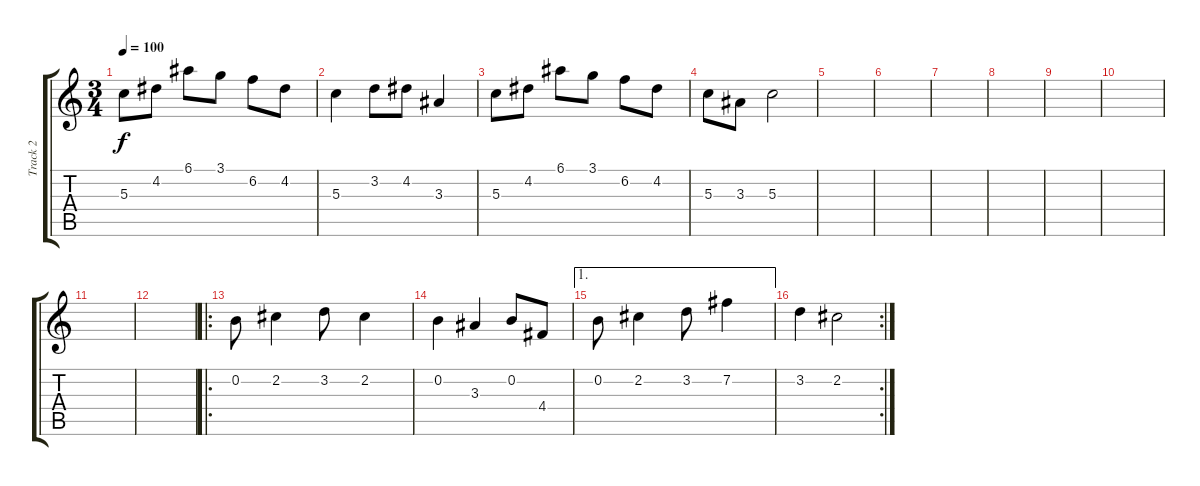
\track ("Track 2" "Track 2") {instrument harmonica}
\staff {score tabs}
\tuning (E5 B4 G4 D4 A3 E3) {hide}
\ts (3 4)
\tempo 100
\clef g2
\ks c
5.3.8{dy f} 4.2.8 6.1.8 3.1.8 6.2.8 4.2.8 |
5.3.4 3.2.8 4.2.8 3.3.4 |
5.3.8 4.2.8 6.1.8 3.1.8 6.2.8 4.2.8 |
5.3.8 3.3.8 5.3.2 |
|
|
|
|
|
|
|
|
\ro
0.2.8 2.2.4 3.2.8 2.2.4 |
0.2.4 3.3.4 0.2.8 4.4.8 |
\ae 1
0.2.8 2.2.4 3.2.8 7.2.4 |
\rc 2
3.2.4 2.2.2
